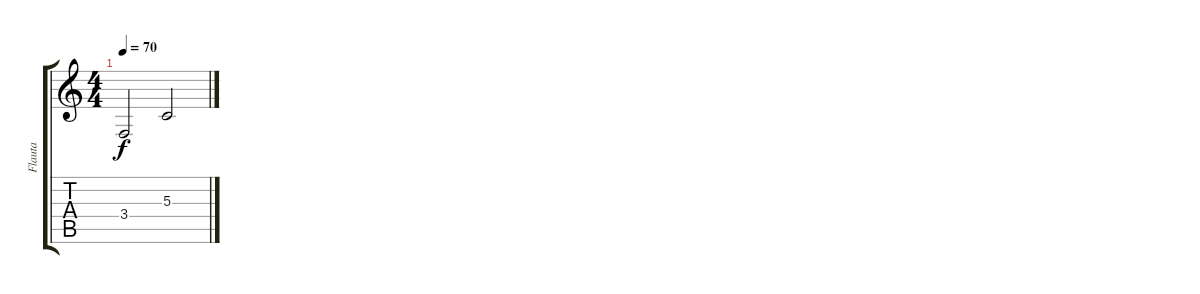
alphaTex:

\track ("Flauta" "Flauta") {instrument ocarina}
\staff {score tabs}
\tuning (E4 B3 G3 D3 A2 E2) {hide}
\ts (4 4)
\tempo 70
\clef g2
\ks c
3.4.2{dy f} 5.3.2
